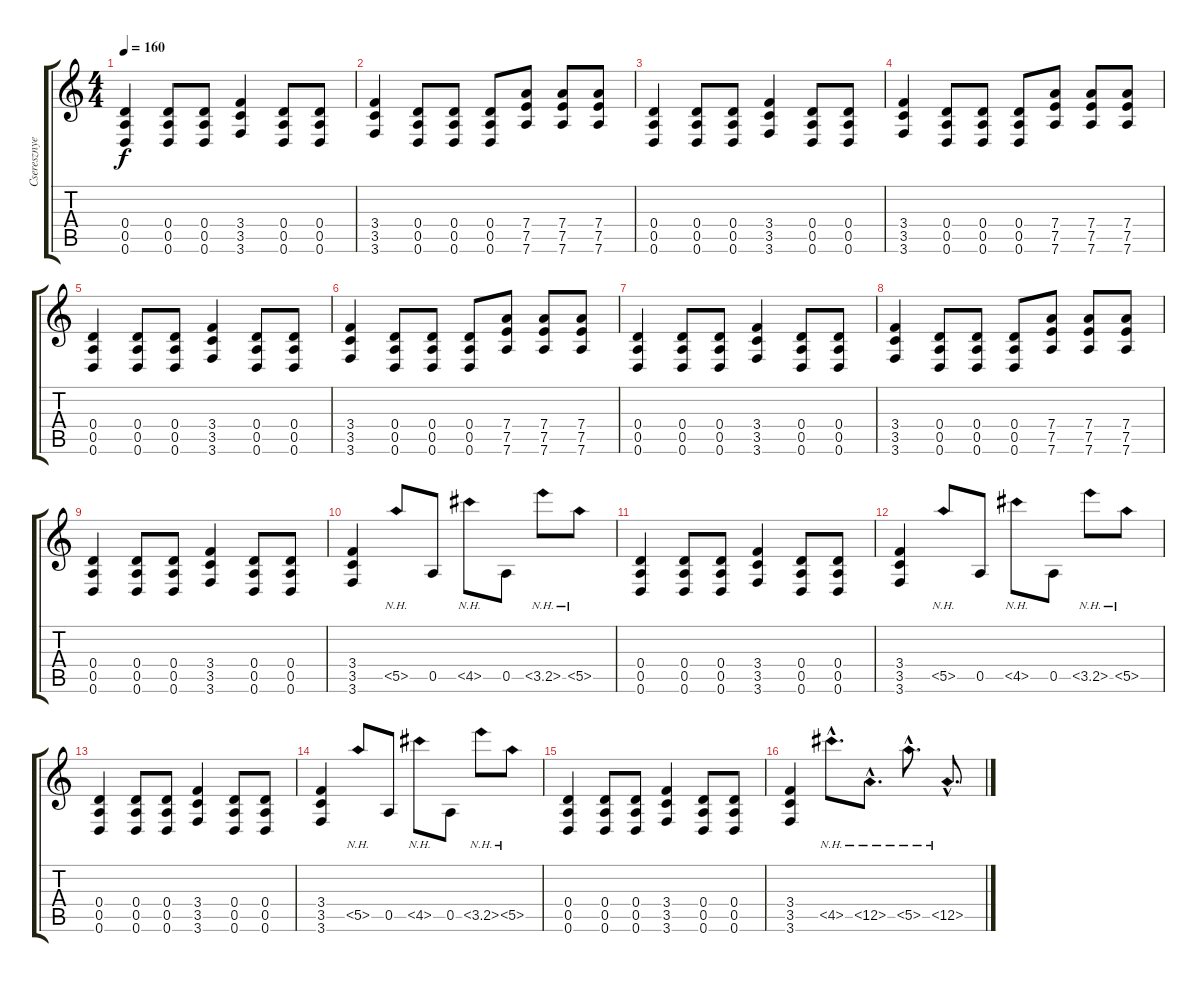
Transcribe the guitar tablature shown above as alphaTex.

\track ("Cseresznye - Gitár - Ritmus" "Cseresznye") {instrument distortionguitar}
\staff {score tabs}
\tuning (E4 B3 G3 D3 A2 D2) {hide}
\ts (4 4)
\tempo 160
\clef g2
\ks c
(0.4 0.5 0.6).4{dy f} (0.4 0.5 0.6).8 (0.4 0.5 0.6).8 (3.4 3.5 3.6).4 (0.4 0.5 0.6).8 (0.4 0.5 0.6).8 |
(3.4 3.5 3.6).4 (0.4 0.5 0.6).8 (0.4 0.5 0.6).8 (0.4 0.5 0.6).8 (7.4 7.5 7.6).8 (7.4 7.5 7.6).8 (7.4 7.5 7.6).8 |
(0.4 0.5 0.6).4 (0.4 0.5 0.6).8 (0.4 0.5 0.6).8 (3.4 3.5 3.6).4 (0.4 0.5 0.6).8 (0.4 0.5 0.6).8 |
(3.4 3.5 3.6).4 (0.4 0.5 0.6).8 (0.4 0.5 0.6).8 (0.4 0.5 0.6).8 (7.4 7.5 7.6).8 (7.4 7.5 7.6).8 (7.4 7.5 7.6).8 |
(0.4 0.5 0.6).4 (0.4 0.5 0.6).8 (0.4 0.5 0.6).8 (3.4 3.5 3.6).4 (0.4 0.5 0.6).8 (0.4 0.5 0.6).8 |
(3.4 3.5 3.6).4 (0.4 0.5 0.6).8 (0.4 0.5 0.6).8 (0.4 0.5 0.6).8 (7.4 7.5 7.6).8 (7.4 7.5 7.6).8 (7.4 7.5 7.6).8 |
(0.4 0.5 0.6).4 (0.4 0.5 0.6).8 (0.4 0.5 0.6).8 (3.4 3.5 3.6).4 (0.4 0.5 0.6).8 (0.4 0.5 0.6).8 |
(3.4 3.5 3.6).4 (0.4 0.5 0.6).8 (0.4 0.5 0.6).8 (0.4 0.5 0.6).8 (7.4 7.5 7.6).8 (7.4 7.5 7.6).8 (7.4 7.5 7.6).8 |
(0.4 0.5 0.6).4 (0.4 0.5 0.6).8 (0.4 0.5 0.6).8 (3.4 3.5 3.6).4 (0.4 0.5 0.6).8 (0.4 0.5 0.6).8 |
(3.4 3.5 3.6).4 5.5{nh}.8 0.5.8 4.5{nh}.8 0.5.8 3.5{nh}.8 5.5{nh}.8 |
(0.4 0.5 0.6).4 (0.4 0.5 0.6).8 (0.4 0.5 0.6).8 (3.4 3.5 3.6).4 (0.4 0.5 0.6).8 (0.4 0.5 0.6).8 |
(3.4 3.5 3.6).4 5.5{nh}.8 0.5.8 4.5{nh}.8 0.5.8 3.5{nh}.8 5.5{nh}.8 |
(0.4 0.5 0.6).4 (0.4 0.5 0.6).8 (0.4 0.5 0.6).8 (3.4 3.5 3.6).4 (0.4 0.5 0.6).8 (0.4 0.5 0.6).8 |
(3.4 3.5 3.6).4 5.5{nh}.8 0.5.8 4.5{nh}.8 0.5.8 3.5{nh}.8 5.5{nh}.8 |
(0.4 0.5 0.6).4 (0.4 0.5 0.6).8 (0.4 0.5 0.6).8 (3.4 3.5 3.6).4 (0.4 0.5 0.6).8 (0.4 0.5 0.6).8 |
(3.4 3.5 3.6).4 4.5{nh hac}.8{d} 0.5{nh hac}.8{d} 5.5{nh hac}.8{d} 0.5{nh hac}.8{d}
